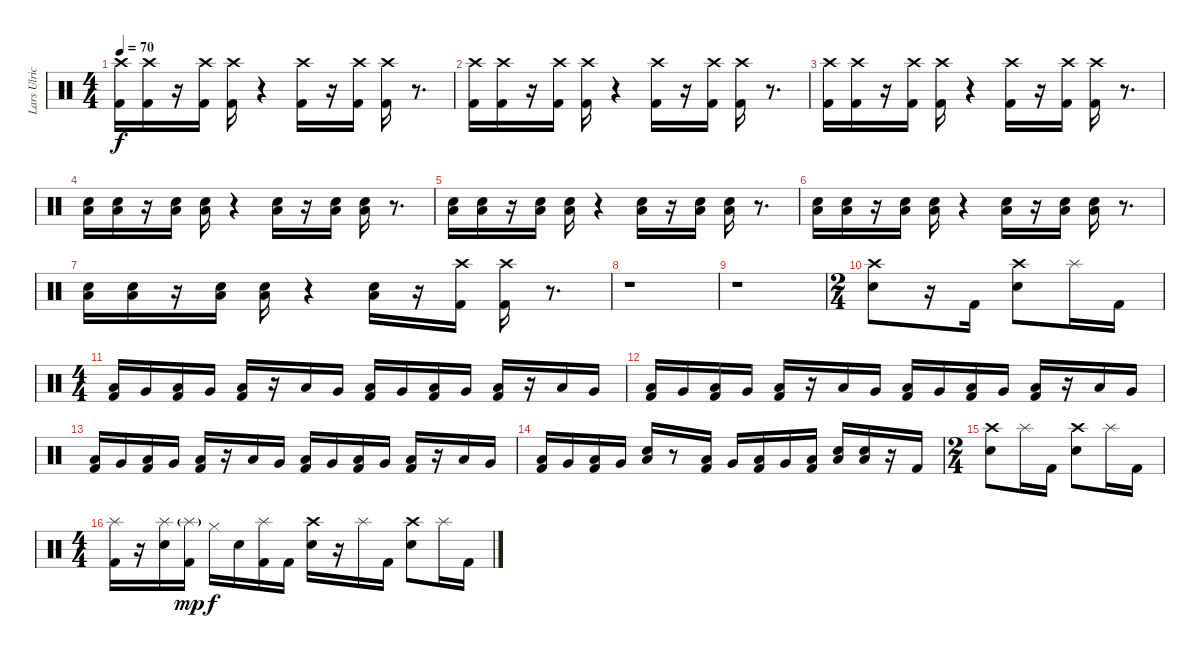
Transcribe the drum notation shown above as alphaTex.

\track ("Lars Ulrich" "Lars Ulric") {instrument percussion}
\staff {score}
\articulation defaults
\ts (4 4)
\tempo 70
\clef neutral
\ks c
("Crash high (hit)" "Kick (hit) 2").16{dy f} ("Crash high (hit)" "Kick (hit) 2").16 r.16 ("Crash high (hit)" "Kick (hit) 2").16 ("Crash high (hit)" "Kick (hit) 2").16 r.4 ("Crash high (hit)" "Kick (hit) 2").16 r.16 ("Crash high (hit)" "Kick (hit) 2").16 ("Crash high (hit)" "Kick (hit) 2").16 r.8{d} |
("Crash high (hit)" "Kick (hit) 2").16 ("Crash high (hit)" "Kick (hit) 2").16 r.16 ("Crash high (hit)" "Kick (hit) 2").16 ("Crash high (hit)" "Kick (hit) 2").16 r.4 ("Crash high (hit)" "Kick (hit) 2").16 r.16 ("Crash high (hit)" "Kick (hit) 2").16 ("Crash high (hit)" "Kick (hit) 2").16 r.8{d} |
("Crash high (hit)" "Kick (hit) 2").16 ("Crash high (hit)" "Kick (hit) 2").16 r.16 ("Crash high (hit)" "Kick (hit) 2").16 ("Crash high (hit)" "Kick (hit) 2").16 r.4 ("Crash high (hit)" "Kick (hit) 2").16 r.16 ("Crash high (hit)" "Kick (hit) 2").16 ("Crash high (hit)" "Kick (hit) 2").16 r.8{d} |
("Low Floor Tom (hit)" "Snare (hit) 2").16 ("Low Floor Tom (hit)" "Snare (hit) 2").16 r.16 ("Low Floor Tom (hit)" "Snare (hit) 2").16 ("Low Floor Tom (hit)" "Snare (hit) 2").16 r.4 ("Low Floor Tom (hit)" "Snare (hit) 2").16 r.16 ("Low Floor Tom (hit)" "Snare (hit) 2").16 ("Low Floor Tom (hit)" "Snare (hit) 2").16 r.8{d} |
("Low Floor Tom (hit)" "Snare (hit) 2").16 ("Low Floor Tom (hit)" "Snare (hit) 2").16 r.16 ("Low Floor Tom (hit)" "Snare (hit) 2").16 ("Low Floor Tom (hit)" "Snare (hit) 2").16 r.4 ("Low Floor Tom (hit)" "Snare (hit) 2").16 r.16 ("Low Floor Tom (hit)" "Snare (hit) 2").16 ("Low Floor Tom (hit)" "Snare (hit) 2").16 r.8{d} |
("Low Floor Tom (hit)" "Snare (hit) 2").16 ("Low Floor Tom (hit)" "Snare (hit) 2").16 r.16 ("Low Floor Tom (hit)" "Snare (hit) 2").16 ("Low Floor Tom (hit)" "Snare (hit) 2").16 r.4 ("Low Floor Tom (hit)" "Snare (hit) 2").16 r.16 ("Low Floor Tom (hit)" "Snare (hit) 2").16 ("Low Floor Tom (hit)" "Snare (hit) 2").16 r.8{d} |
("Low Floor Tom (hit)" "Snare (hit) 2").16 ("Low Floor Tom (hit)" "Snare (hit) 2").16 r.16 ("Low Floor Tom (hit)" "Snare (hit) 2").16 ("Low Floor Tom (hit)" "Snare (hit) 2").16 r.4 ("Low Floor Tom (hit)" "Snare (hit) 2").16 r.16 ("Crash high (hit)" "Kick (hit) 2").16 ("Crash high (hit)" "Kick (hit) 2").16 r.8{d} |
r.1 |
r.1 |
\ts (2 4)
("Crash high (hit)" "Snare (hit) 2").8 r.16 "Kick (hit) 2".16 ("Crash high (hit)" "Snare (hit) 2").8 "Splash (hit)".16 "Kick (hit) 2".16 |
\ts (4 4)
("Kick (hit) 2" "Low Floor Tom (hit)").16 "Very Low Tom (hit)".16 ("Kick (hit) 2" "Low Floor Tom (hit)").16 "Very Low Tom (hit)".16 ("Kick (hit) 2" "Low Floor Tom (hit)").16 r.16 "Low Floor Tom (hit)".16 "Very Low Tom (hit)".16 ("Kick (hit) 2" "Low Floor Tom (hit)").16 "Very Low Tom (hit)".16 ("Kick (hit) 2" "Low Floor Tom (hit)").16 "Very Low Tom (hit)".16 ("Kick (hit) 2" "Low Floor Tom (hit)").16 r.16 "Low Floor Tom (hit)".16 "Very Low Tom (hit)".16 |
("Kick (hit) 2" "Low Floor Tom (hit)").16 "Very Low Tom (hit)".16 ("Kick (hit) 2" "Low Floor Tom (hit)").16 "Very Low Tom (hit)".16 ("Kick (hit) 2" "Low Floor Tom (hit)").16 r.16 "Low Floor Tom (hit)".16 "Very Low Tom (hit)".16 ("Kick (hit) 2" "Low Floor Tom (hit)").16 "Very Low Tom (hit)".16 ("Kick (hit) 2" "Low Floor Tom (hit)").16 "Very Low Tom (hit)".16 ("Kick (hit) 2" "Low Floor Tom (hit)").16 r.16 "Low Floor Tom (hit)".16 "Very Low Tom (hit)".16 |
("Kick (hit) 2" "Low Floor Tom (hit)").16 "Very Low Tom (hit)".16 ("Kick (hit) 2" "Low Floor Tom (hit)").16 "Very Low Tom (hit)".16 ("Kick (hit) 2" "Low Floor Tom (hit)").16 r.16 "Low Floor Tom (hit)".16 "Very Low Tom (hit)".16 ("Kick (hit) 2" "Low Floor Tom (hit)").16 "Very Low Tom (hit)".16 ("Kick (hit) 2" "Low Floor Tom (hit)").16 "Very Low Tom (hit)".16 ("Kick (hit) 2" "Low Floor Tom (hit)").16 r.16 "Low Floor Tom (hit)".16 "Very Low Tom (hit)".16 |
("Kick (hit) 2" "Low Floor Tom (hit)").16 "Very Low Tom (hit)".16 ("Kick (hit) 2" "Low Floor Tom (hit)").16 "Very Low Tom (hit)".16 ("Snare (hit) 2" "Low Floor Tom (hit)").16 r.8 ("Kick (hit) 2" "Low Floor Tom (hit)").16 "Very Low Tom (hit)".16 ("Kick (hit) 2" "Low Floor Tom (hit)").16 "Very Low Tom (hit)".16 ("Kick (hit) 2" "Low Floor Tom (hit)").16 ("Snare (hit) 2" "Low Floor Tom (hit)").16 ("Snare (hit) 2" "Low Floor Tom (hit)").16 r.16 "Kick (hit) 2".16 |
\ts (2 4)
("Crash high (hit)" "Snare (hit) 2").8 "Splash (hit)".16 "Kick (hit) 2".16 ("Crash high (hit)" "Snare (hit) 2").8 "Splash (hit)".16 "Kick (hit) 2".16 |
\ts (4 4)
("Splash (hit)" "Kick (hit) 2").16 r.16 ("Splash (hit)" "Snare (hit) 2").16 ("Splash (hit)"{g} "Kick (hit) 2").16{dy mp} "Hi-Hat (closed)".16{dy f} "Snare (hit) 2".16 ("Splash (hit)" "Kick (hit) 2").16 "Kick (hit) 2".16 ("Crash high (hit)" "Snare (hit) 2").16 r.16 "Splash (hit)".16 "Kick (hit) 2".16 ("Crash high (hit)" "Snare (hit) 2").8 "Splash (hit)".16 "Kick (hit) 2".16
